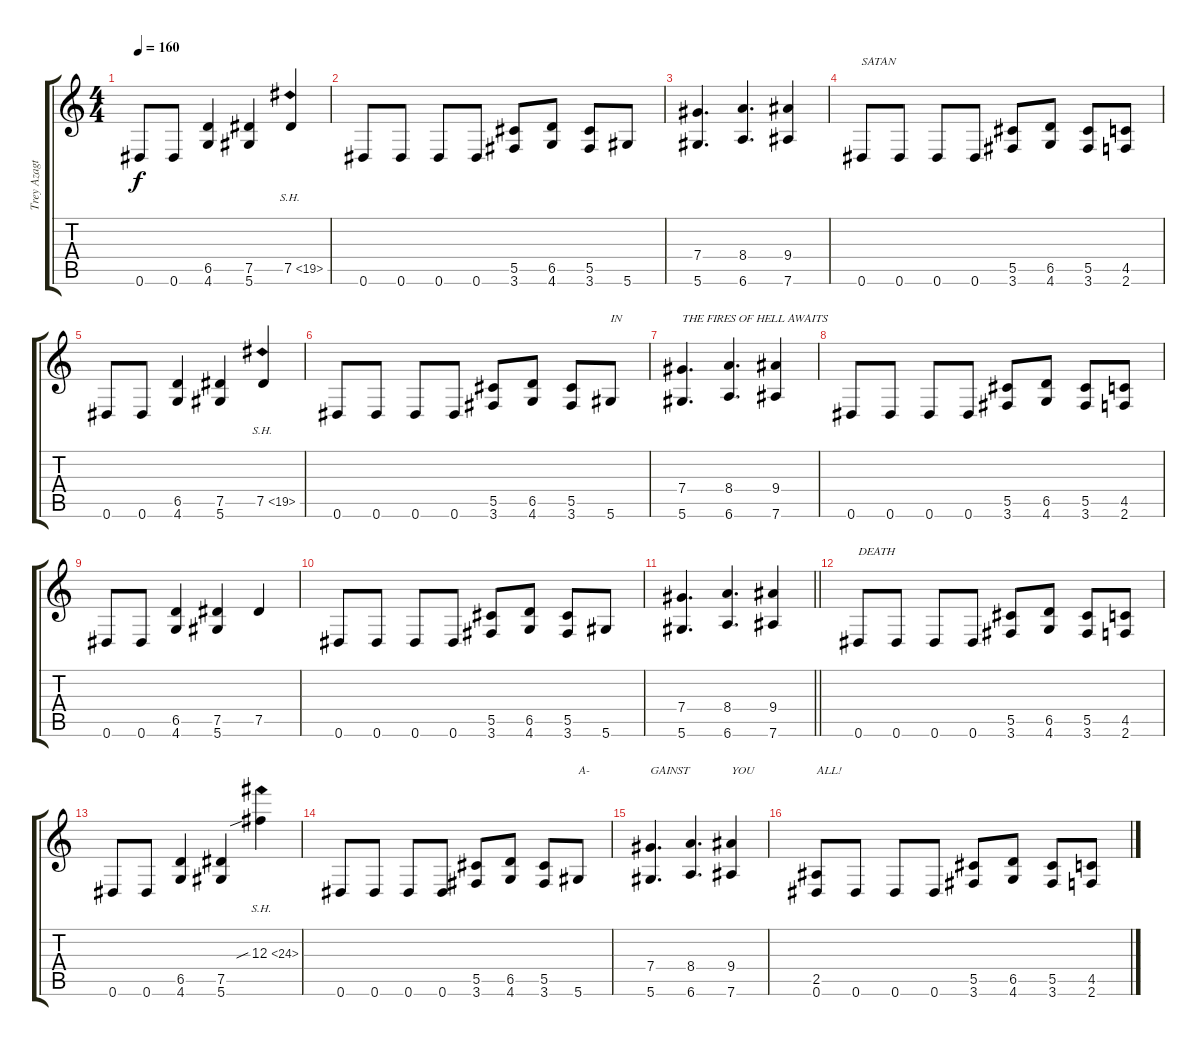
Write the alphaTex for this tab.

\track ("Trey Azagthoth" "Trey Azagt") {instrument overdrivenguitar}
\staff {score tabs}
\tuning (Eb4 Bb3 Gb3 Db3 Ab2 Eb2) {hide}
\ts (4 4)
\tempo 160
\clef g2
\ks c
0.6.8{dy f} 0.6.8 (6.5 4.6).4 (7.5 5.6).4 7.5{sh 12}.4 |
0.6.8 0.6.8 0.6.8 0.6.8 (5.5 3.6).8 (6.5 4.6).8 (5.5 3.6).8 5.6.8 |
(7.4 5.6).4{d} (8.4 6.6).4{d} (9.4 7.6).4 |
0.6.8{txt "SATAN"} 0.6.8 0.6.8 0.6.8 (5.5 3.6).8 (6.5 4.6).8 (5.5 3.6).8 (4.5 2.6).8 |
0.6.8 0.6.8 (6.5 4.6).4 (7.5 5.6).4 7.5{sh 12}.4 |
0.6.8 0.6.8 0.6.8 0.6.8 (5.5 3.6).8 (6.5 4.6).8 (5.5 3.6).8 5.6.8{txt "IN"} |
(7.4 5.6).4{d txt "THE FIRES OF HELL AWAITS"} (8.4 6.6).4{d} (9.4 7.6).4 |
0.6.8 0.6.8 0.6.8 0.6.8 (5.5 3.6).8 (6.5 4.6).8 (5.5 3.6).8 (4.5 2.6).8 |
0.6.8 0.6.8 (6.5 4.6).4 (7.5 5.6).4 7.5.4 |
0.6.8 0.6.8 0.6.8 0.6.8 (5.5 3.6).8 (6.5 4.6).8 (5.5 3.6).8 5.6.8 |
\barLineRight lightlight
(7.4 5.6).4{d} (8.4 6.6).4{d} (9.4 7.6).4 |
0.6.8{txt "DEATH"} 0.6.8 0.6.8 0.6.8 (5.5 3.6).8 (6.5 4.6).8 (5.5 3.6).8 (4.5 2.6).8 |
0.6.8 0.6.8 (6.5 4.6).4 (7.5 5.6).4 12.3{sh 12 sib}.4 |
0.6.8 0.6.8 0.6.8 0.6.8 (5.5 3.6).8 (6.5 4.6).8 (5.5 3.6).8 5.6.8{txt "A-"} |
(7.4 5.6).4{d txt "GAINST"} (8.4 6.6).4{d} (9.4 7.6).4{txt "YOU"} |
(2.5 0.6).8{txt "ALL!"} 0.6.8 0.6.8 0.6.8 (5.5 3.6).8 (6.5 4.6).8 (5.5 3.6).8 (4.5 2.6).8
